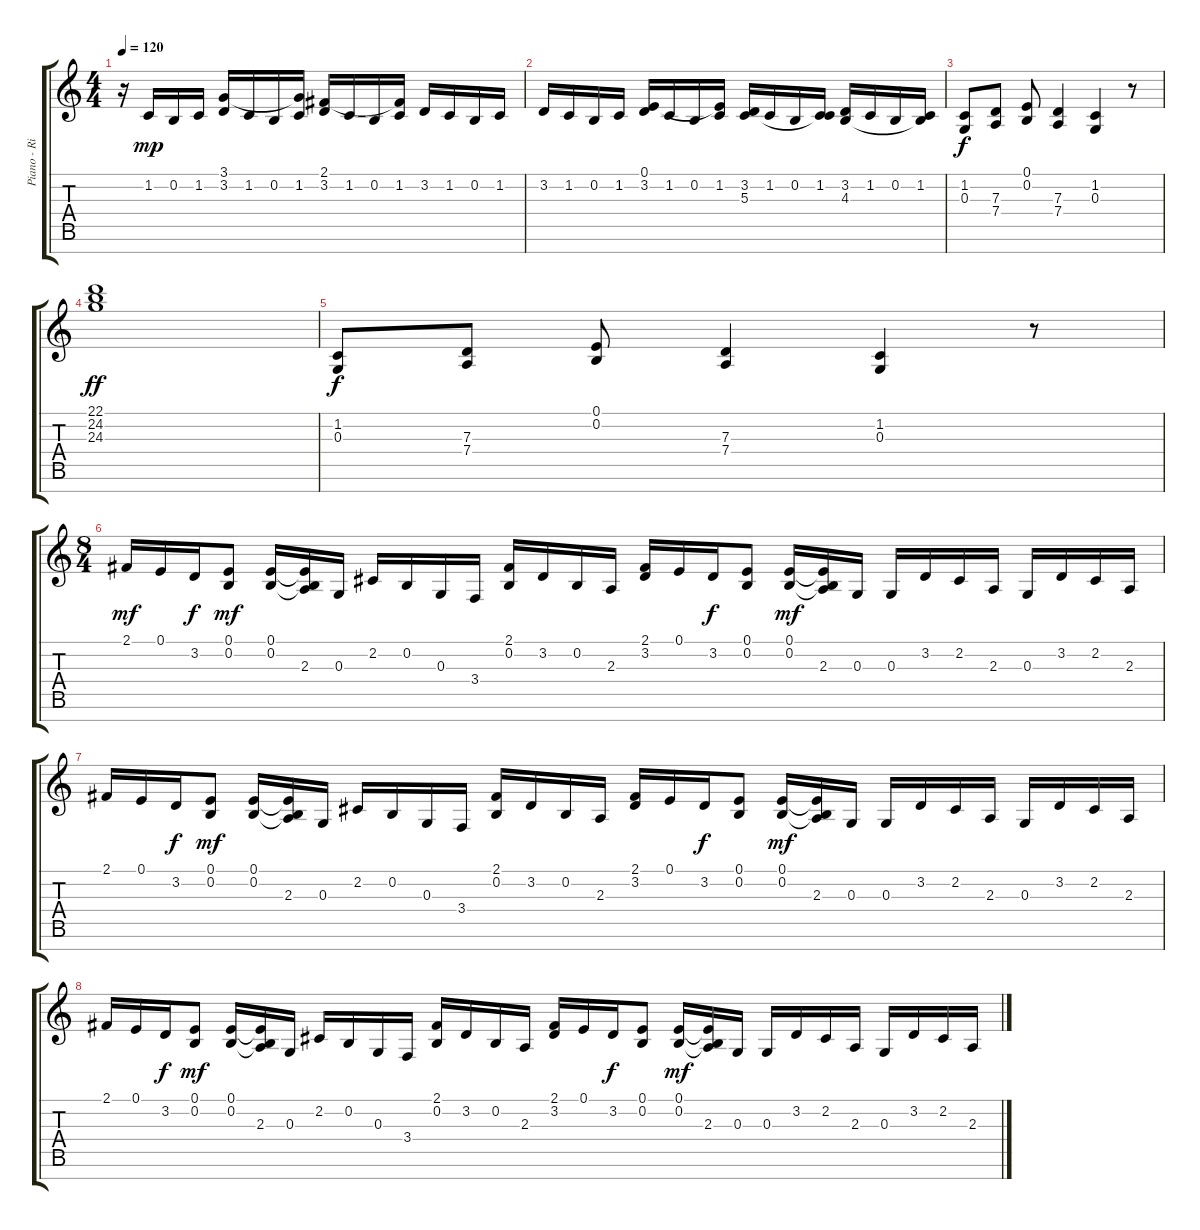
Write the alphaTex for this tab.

\track ("Piano - Right Hand" "Piano - Ri") {instrument acousticgrandpiano}
\staff {score tabs}
\tuning (E4 B3 G3 D3 A2 E2 B1) {hide}
\ts (4 4)
\tempo 120
\clef g2
\ks c
r.16{dy mf} 1.2.16{dy mp} 0.2.16 1.2.16 (3.1 3.2).16 1.2.16 0.2.16 (3.1{t} 1.2).16 (2.1 3.2).16 1.2.16 0.2.16 (2.1{t} 1.2).16 3.2.16 1.2.16 0.2.16 1.2.16 |
3.2.16 1.2.16 0.2.16 1.2.16 (0.1 3.2).16 1.2.16 0.2.16 (0.1{t} 1.2).16 (3.2 5.3).16 1.2.16 0.2.16 (1.2 5.3{t}).16 (3.2 4.3).16 1.2.16 0.2.16 (1.2 4.3{t}).16 |
(1.2 0.3).8{dy f} (7.3 7.4).8 (0.1 0.2).8 (7.3 7.4).4 (1.2 0.3).4 r.8 |
(22.1 24.2 24.3).1{dy ff} |
(1.2 0.3).8{dy f} (7.3 7.4).8 (0.1 0.2).8 (7.3 7.4).4 (1.2 0.3).4 r.8 |
\ts (8 4)
2.1.16{dy mf} 0.1.16 3.2.16{dy f} (0.1 0.2).8{dy mf} (0.1 0.2).16 (0.1{t} 0.2{t} 2.3).16 0.3.16 2.2.16 0.2.16 0.3.16 3.4.16 (2.1 0.2).16 3.2.16 0.2.16 2.3.16 (2.1 3.2).16 0.1.16 3.2.16{dy f} (0.1 0.2).8 (0.1 0.2).16{dy mf} (0.1{t} 0.2{t} 2.3).16 0.3.16 0.3.16 3.2.16 2.2.16 2.3.16 0.3.16 3.2.16 2.2.16 2.3.16 |
2.1.16 0.1.16 3.2.16{dy f} (0.1 0.2).8{dy mf} (0.1 0.2).16 (0.1{t} 0.2{t} 2.3).16 0.3.16 2.2.16 0.2.16 0.3.16 3.4.16 (2.1 0.2).16 3.2.16 0.2.16 2.3.16 (2.1 3.2).16 0.1.16 3.2.16{dy f} (0.1 0.2).8 (0.1 0.2).16{dy mf} (0.1{t} 0.2{t} 2.3).16 0.3.16 0.3.16 3.2.16 2.2.16 2.3.16 0.3.16 3.2.16 2.2.16 2.3.16 |
2.1.16 0.1.16 3.2.16{dy f} (0.1 0.2).8{dy mf} (0.1 0.2).16 (0.1{t} 0.2{t} 2.3).16 0.3.16 2.2.16 0.2.16 0.3.16 3.4.16 (2.1 0.2).16 3.2.16 0.2.16 2.3.16 (2.1 3.2).16 0.1.16 3.2.16{dy f} (0.1 0.2).8 (0.1 0.2).16{dy mf} (0.1{t} 0.2{t} 2.3).16 0.3.16 0.3.16 3.2.16 2.2.16 2.3.16 0.3.16 3.2.16 2.2.16 2.3.16
